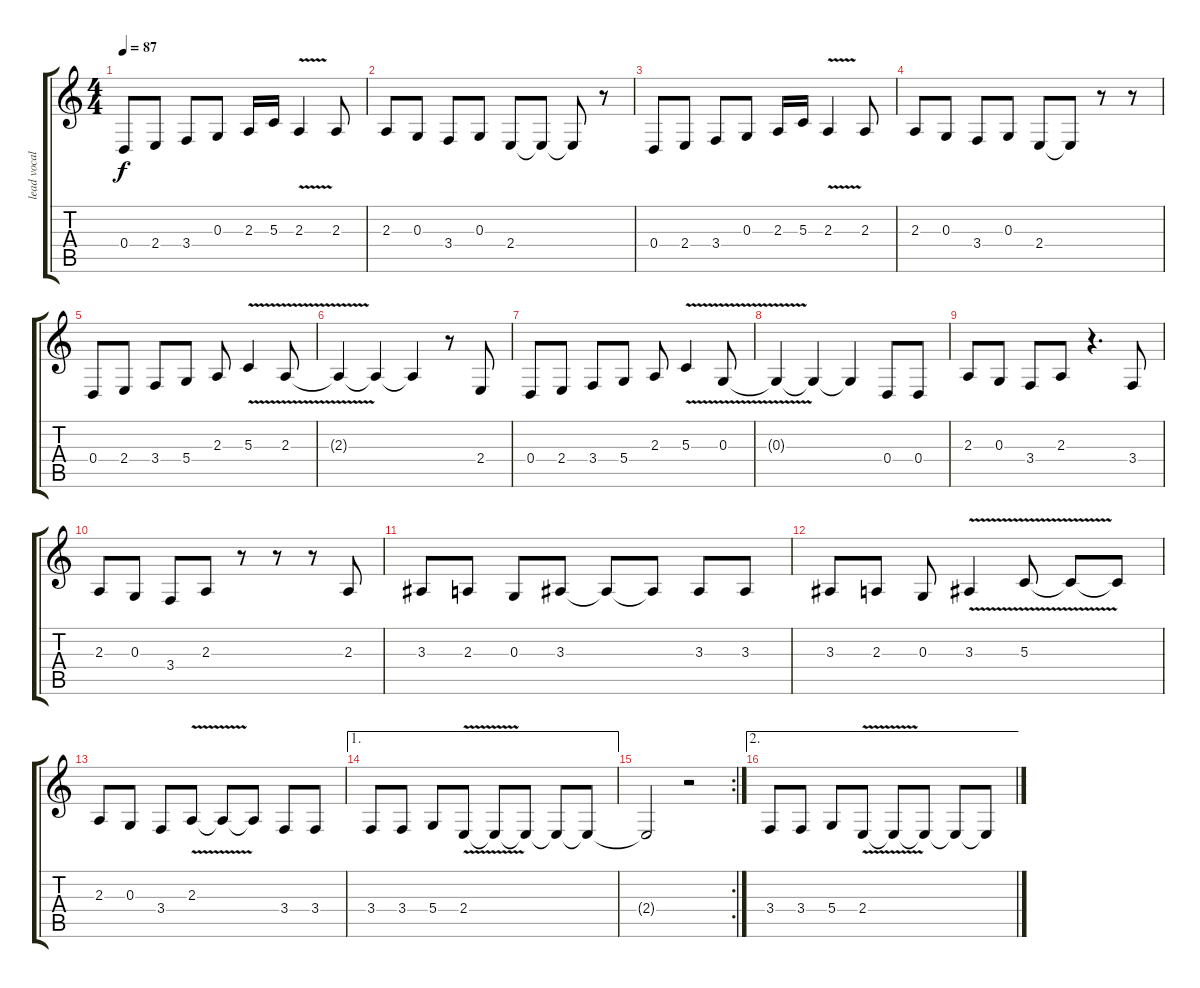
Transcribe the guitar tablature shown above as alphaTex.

\track ("lead vocal " "lead vocal") {instrument lead2sawtooth}
\staff {score tabs}
\tuning (E4 B3 G3 D3 A2 E2) {hide}
\ts (4 4)
\tempo 87
\clef g2
\ks c
0.4.8{dy f} 2.4.8 3.4.8 0.3.8 2.3.16 5.3.16 2.3{v}.4 2.3.8 |
2.3.8 0.3.8 3.4.8 0.3.8 2.4.8 2.4{t}.8 2.4{t}.8 r.8 |
0.4.8 2.4.8 3.4.8 0.3.8 2.3.16 5.3.16 2.3{v}.4 2.3.8 |
2.3.8 0.3.8 3.4.8 0.3.8 2.4.8 2.4{t}.8 r.8 r.8 |
0.4.8 2.4.8 3.4.8 5.4.8 2.3.8 5.3{v}.4 2.3{v}.8 |
2.3{t}.4 2.3{t}.4 2.3{t}.4 r.8 2.4.8 |
0.4.8 2.4.8 3.4.8 5.4.8 2.3.8 5.3{v}.4 0.3{v}.8 |
0.3{t}.4 0.3{t}.4 0.3{t}.4 0.4.8 0.4.8 |
2.3.8 0.3.8 3.4.8 2.3.8 r.4{d} 3.4.8 |
2.3.8 0.3.8 3.4.8 2.3.8 r.8 r.8 r.8 2.3.8 |
3.3.8 2.3.8 0.3.8 3.3.8 3.3{t}.8 3.3{t}.8 3.3.8 3.3.8 |
3.3.8 2.3.8 0.3.8 3.3{v}.4 5.3{v}.8 5.3{t}.8 5.3{t}.8 |
2.3.8 0.3.8 3.4.8 2.3{v}.8 2.3{t}.8 2.3{t}.8 3.4.8 3.4.8 |
\ae 1
3.4.8 3.4.8 5.4.8 2.4{v}.8 2.4{t}.8 2.4{t}.8 2.4{t}.8 2.4{t}.8 |
\rc 2
2.4{t}.2 r.2 |
\ae 2
3.4.8 3.4.8 5.4.8 2.4{v}.8 2.4{t}.8 2.4{t}.8 2.4{t}.8 2.4{t}.8
